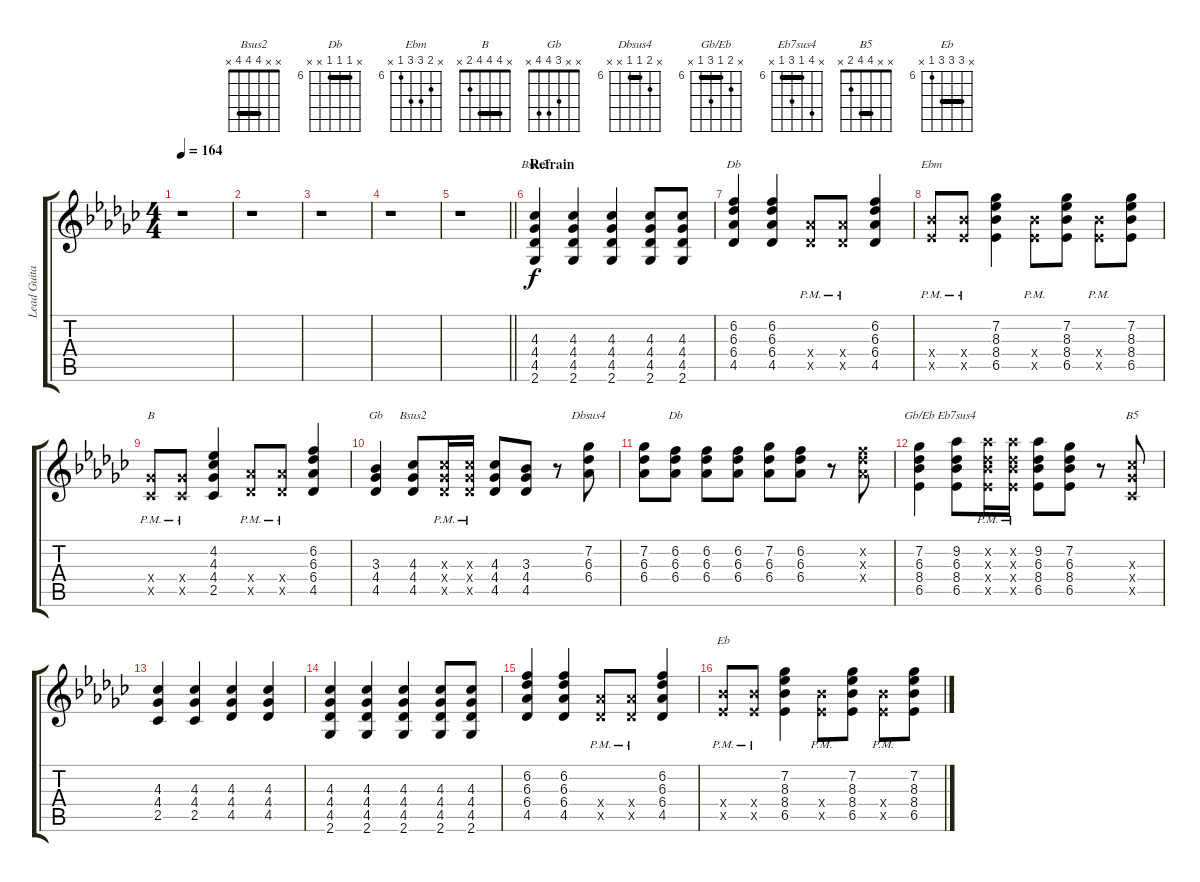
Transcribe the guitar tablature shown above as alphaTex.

\track ("Lead Guitar" "Lead Guita") {instrument overdrivenguitar}
\staff {score tabs}
\tuning (E4 B3 G3 D3 A2 E2) {hide}
\chord ("Bsus2" x x 4 4 4 2) {barre 4}
\chord ("Db" x 6 6 6 4 x) {firstfret 4 barre 6}
\chord ("Ebm" x 7 8 8 6 x) {firstfret 6}
\chord ("B" x 4 4 4 2 x) {barre 4}
\chord ("Gb" x x 3 4 4 x)
\chord ("Bsus2" x x 4 4 4 x) {barre 4}
\chord ("Dbsus4" x 7 6 6 x x) {firstfret 6 barre 6}
\chord ("Db" x 6 6 6 x x) {firstfret 6 barre 6}
\chord ("Gb/Eb" x 7 6 8 6 x) {firstfret 6 barre 6}
\chord ("Eb7sus4" x 9 6 8 6 x) {firstfret 6 barre 6}
\chord ("B5" x x 4 4 2 x) {barre 4}
\chord ("Eb" x 8 8 8 6 x) {firstfret 6 barre 8}
\ts (4 4)
\tempo 164
\clef g2
\ks gb
r.1{dy f} |
r.1 |
r.1 |
r.1 |
\barLineRight lightlight
r.1 |
\section ("" "Refrain")
(4.3 4.4 4.5 2.6).4{ch "Bsus2"} (4.3 4.4 4.5 2.6).4 (4.3 4.4 4.5 2.6).4 (4.3 4.4 4.5 2.6).8 (4.3 4.4 4.5 2.6).8 |
(6.2 6.3 6.4 4.5).4{ch "Db"} (6.2 6.3 6.4 4.5).4 (6.4{pm x} 4.5{pm x}).8 (6.4{pm x} 4.5{pm x}).8 (6.2 6.3 6.4 4.5).4 |
(8.4{pm x} 6.5{pm x}).8{ch "Ebm"} (8.4{pm x} 6.5{pm x}).8 (7.2 8.3 8.4 6.5).4 (8.4{pm x} 6.5{pm x}).8 (7.2 8.3 8.4 6.5).8 (8.4{pm x} 6.5{pm x}).8 (7.2 8.3 8.4 6.5).8 |
(4.4{pm x} 2.5{pm x}).8{ch "B"} (4.4{pm x} 2.5{pm x}).8 (4.2 4.3 4.4 2.5).4 (6.4{pm x} 4.5{pm x}).8 (6.4{pm x} 4.5{pm x}).8 (6.2 6.3 6.4 4.5).4 |
(3.3 4.4 4.5).4{ch "Gb"} (4.3 4.4 4.5).8{ch "Bsus2"} (4.3{pm x} 4.4{pm x} 4.5{pm x}).16 (4.3{pm x} 4.4{pm x} 4.5{pm x}).16 (4.3 4.4 4.5).8 (3.3 4.4 4.5).8 r.8 (7.2 6.3 6.4).8{ch "Dbsus4"} |
(7.2 6.3 6.4).8 (6.2 6.3 6.4).8{ch "Db"} (6.2 6.3 6.4).8 (6.2 6.3 6.4).8 (7.2 6.3 6.4).8 (6.2 6.3 6.4).8 r.8 (6.2{x} 6.3{x} 6.4{x}).8 |
(7.2 6.3 8.4 6.5).4{ch "Gb/Eb"} (9.2 6.3 8.4 6.5).8{ch "Eb7sus4"} (9.2{pm x} 6.3{pm x} 8.4{pm x} 6.5{pm x}).16 (9.2{pm x} 6.3{pm x} 8.4{pm x} 6.5{pm x}).16 (9.2 6.3 8.4 6.5).8 (7.2 6.3 8.4 6.5).8 r.8 (4.3{x} 4.4{x} 2.5{x}).8{ch "B5"} |
(4.3 4.4 2.5).4 (4.3 4.4 2.5).4 (4.3 4.4 4.5).4 (4.3 4.4 4.5).4 |
(4.3 4.4 4.5 2.6).4 (4.3 4.4 4.5 2.6).4 (4.3 4.4 4.5 2.6).4 (4.3 4.4 4.5 2.6).8 (4.3 4.4 4.5 2.6).8 |
(6.2 6.3 6.4 4.5).4 (6.2 6.3 6.4 4.5).4 (6.4{pm x} 4.5{pm x}).8 (6.4{pm x} 4.5{pm x}).8 (6.2 6.3 6.4 4.5).4 |
(8.4{pm x} 6.5{pm x}).8{ch "Eb"} (8.4{pm x} 6.5{pm x}).8 (7.2 8.3 8.4 6.5).4 (8.4{pm x} 6.5{pm x}).8 (7.2 8.3 8.4 6.5).8 (8.4{pm x} 6.5{pm x}).8 (7.2 8.3 8.4 6.5).8
